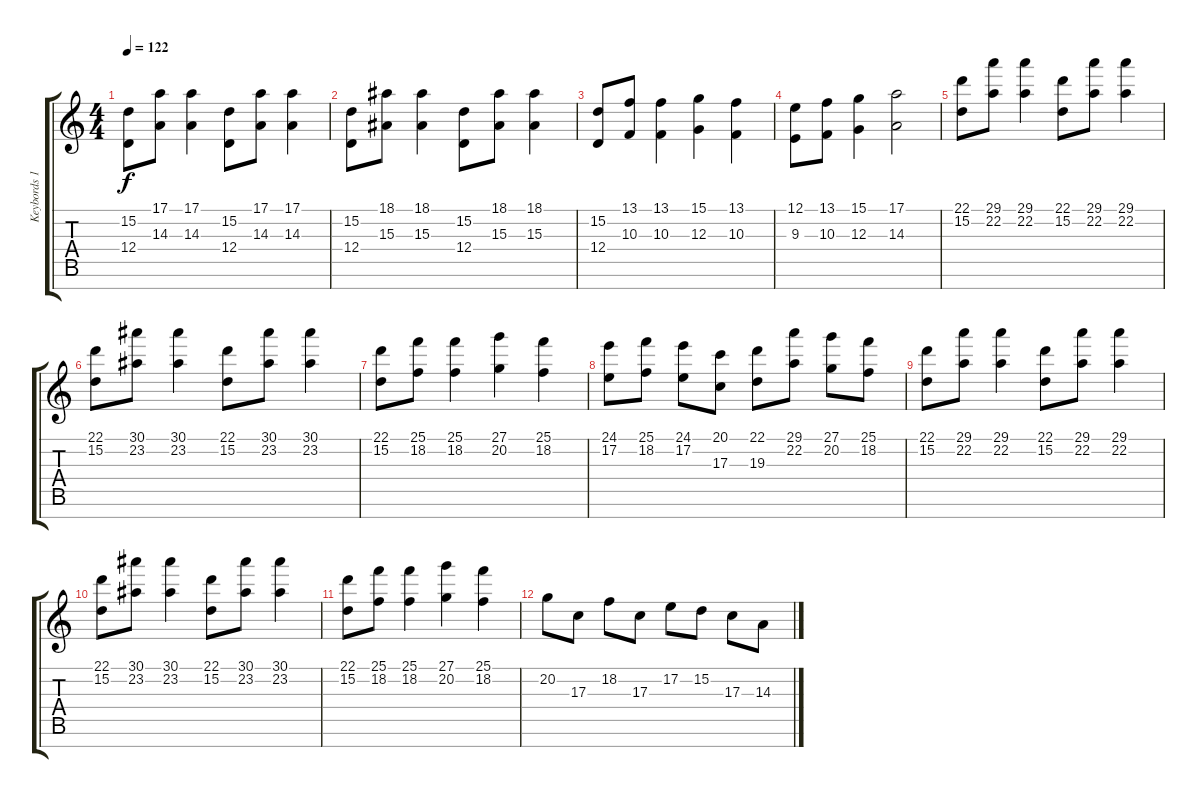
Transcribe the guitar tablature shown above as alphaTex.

\track ("Keybords 1" "Keybords 1") {instrument brightacousticpiano}
\staff {score tabs}
\tuning (E4 B3 G3 D3 A2 E2 B1) {hide}
\ts (4 4)
\tempo 122
\clef g2
\ks c
(15.2 12.4).8{dy f} (17.1 14.3).8 (17.1 14.3).4 (15.2 12.4).8 (17.1 14.3).8 (17.1 14.3).4 |
(15.2 12.4).8 (18.1 15.3).8 (18.1 15.3).4 (15.2 12.4).8 (18.1 15.3).8 (18.1 15.3).4 |
(15.2 12.4).8 (13.1 10.3).8 (13.1 10.3).4 (15.1 12.3).4 (13.1 10.3).4 |
(12.1 9.3).8 (13.1 10.3).8 (15.1 12.3).4 (17.1 14.3).2 |
(22.1 15.2).8 (29.1 22.2).8 (29.1 22.2).4 (22.1 15.2).8 (29.1 22.2).8 (29.1 22.2).4 |
(22.1 15.2).8 (30.1 23.2).8 (30.1 23.2).4 (22.1 15.2).8 (30.1 23.2).8 (30.1 23.2).4 |
(22.1 15.2).8 (25.1 18.2).8 (25.1 18.2).4 (27.1 20.2).4 (25.1 18.2).4 |
(24.1 17.2).8 (25.1 18.2).8 (24.1 17.2).8 (20.1 17.3).8 (22.1 19.3).8 (29.1 22.2).8 (27.1 20.2).8 (25.1 18.2).8 |
(22.1 15.2).8 (29.1 22.2).8 (29.1 22.2).4 (22.1 15.2).8 (29.1 22.2).8 (29.1 22.2).4 |
(22.1 15.2).8 (30.1 23.2).8 (30.1 23.2).4 (22.1 15.2).8 (30.1 23.2).8 (30.1 23.2).4 |
(22.1 15.2).8 (25.1 18.2).8 (25.1 18.2).4 (27.1 20.2).4 (25.1 18.2).4 |
20.2.8 17.3.8 18.2.8 17.3.8 17.2.8 15.2.8 17.3.8 14.3.8
